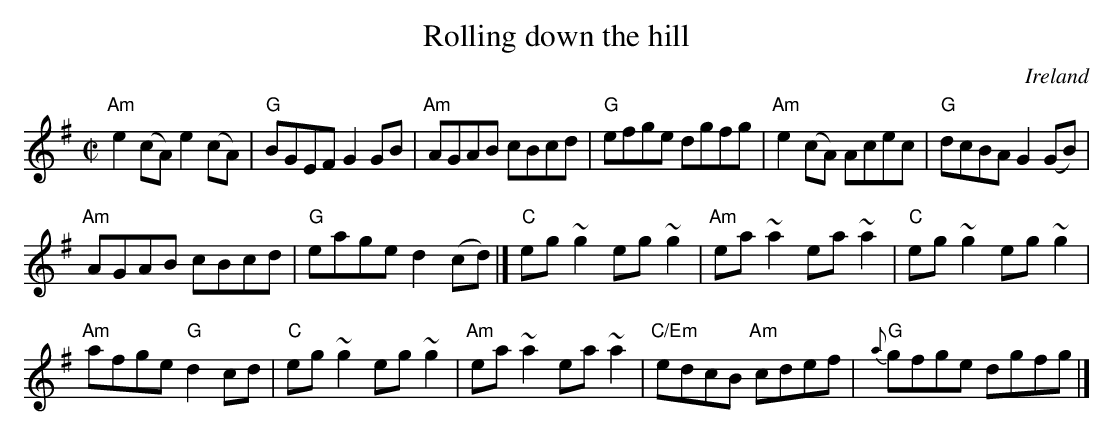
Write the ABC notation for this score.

X:1
T:Rolling down the hill
O:Ireland
M:C|
L:1/8
K:G
"Am"e2(cA) e2(cA)|"G"BGEF G2GB|\
"Am"AGAB cBcd|"G"efge dgfg|\
"Am"e2(cA) Acec|"G"dcBA G2(GB)|
"Am"AGAB cBcd|"G"eage d2(cd)|]\
"C"eg~g2 eg~g2|"Am"ea~a2 ea~a2|\
"C"eg~g2 eg~g2|
"Am"afge "G"d2cd|\
"C"eg~g2 eg~g2|"Am"ea~a2 ea~a2|\
"C/Em"edcB "Am"cdef|"G"{a}gfge dgfg|]
